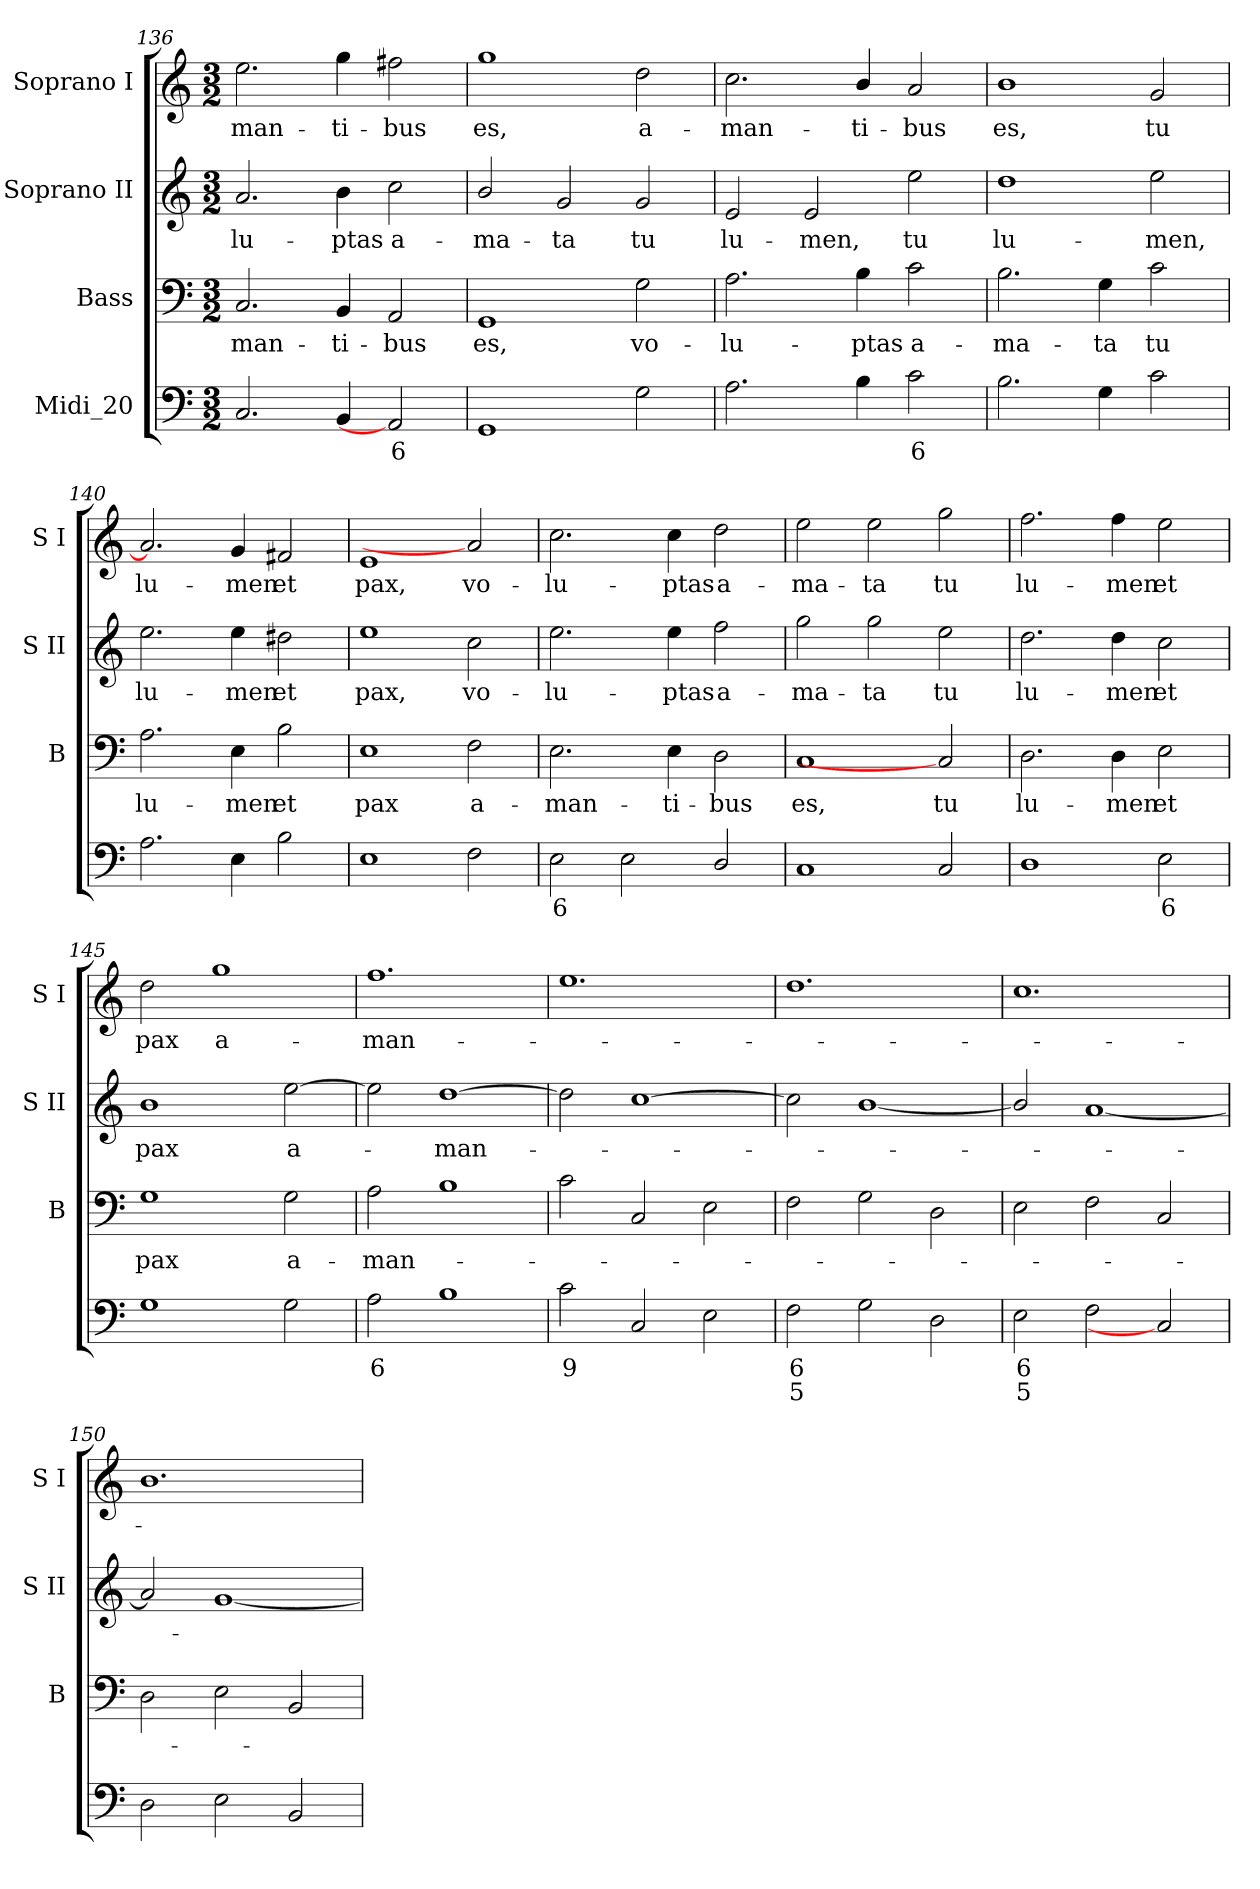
**kern	**text	**text	**kern	**text	**kern	**text	**kern	**text
*part4	*part4	*part4	*part3	*part3	*part2	*part2	*part1	*part1
*staff4	*staff4	*staff4	*staff3	*staff3	*staff2	*staff2	*staff1	*staff1
*I"Midi_20	*	*	*I"Bass	*	*I"Soprano II	*	*I"Soprano I	*
*	*	*	*I'B	*	*I'S II	*	*I'S I	*
!!LO:LB:g=z
*clefF4	*	*	*clefF4	*	*clefG2	*	*clefG2	*
*k[]	*	*	*k[]	*	*k[]	*	*k[]	*
*C:	*	*	*C:	*	*C:	*	*C:	*
*M3/2	*	*	*M3/2	*	*M3/2	*	*M3/2	*
=136	=136	=136	=136	=136	=136	=136	=136	=136
!	!	!	!	!LO:LY:b	!	!LO:LY:b	!	!LO:LY:b
2.C	.	.	2.C	-man-	2.a	-lu-	2.ee	-man-
!	!	!	!	!LO:LY:b	!	!LO:LY:b	!	!LO:LY:b
4BB	.	.	4BB	-ti-	4b	-ptas	4gg	-ti-
!	!LO:LY:b	!	!	!LO:LY:b	!	!LO:LY:b	!	!LO:LY:b
2AA]	6	.	2AA	-bus	2cc	a-	2ff#X	-bus
=137	=137	=137	=137	=137	=137	=137	=137	=137
!	!	!	!	!LO:LY:b	!	!LO:LY:b	!	!LO:LY:b
1GG	.	.	1GG	es,	2b/	-ma-	1gg	es,
!	!	!	!	!	!	!LO:LY:b	!	!
.	.	.	.	.	2g	-ta	.	.
!	!	!	!	!LO:LY:b	!	!LO:LY:b	!	!LO:LY:b
2G	.	.	2G	vo-	2g	tu	2dd	a-
=138	=138	=138	=138	=138	=138	=138	=138	=138
!	!	!	!	!LO:LY:b	!	!LO:LY:b	!	!LO:LY:b
2.A	.	.	2.A	-lu-	2e	lu-	2.cc	-man-
!	!	!	!	!	!	!LO:LY:b	!	!
.	.	.	.	.	2e	-men,	.	.
!	!	!	!	!LO:LY:b	!	!	!	!LO:LY:b
4B	.	.	4B	-ptas	.	.	4b/	-ti-
!	!LO:LY:b	!	!	!LO:LY:b	!	!LO:LY:b	!	!LO:LY:b
2c	6	.	2c	a-	2ee	tu	2a	-bus
=139	=139	=139	=139	=139	=139	=139	=139	=139
!	!	!	!	!LO:LY:b	!	!LO:LY:b	!	!LO:LY:b
2.B	.	.	2.B	-ma-	1dd	lu-	1b	es,
!	!	!	!	!LO:LY:b	!	!	!	!
4G	.	.	4G	-ta	.	.	.	.
!	!	!	!	!LO:LY:b	!	!LO:LY:b	!	!LO:LY:b
2c	.	.	2c	tu	2ee	-men,	2g	tu
=140	=140	=140	=140	=140	=140	=140	=140	=140
!	!	!	!	!LO:LY:b	!	!LO:LY:b	!	!LO:LY:b
2.A	.	.	2.A	lu-	2.ee	lu-	2.a]	lu-
!	!	!	!	!LO:LY:b	!	!LO:LY:b	!	!LO:LY:b
4E	.	.	4E	-men	4ee	-men	4g	-men
!	!	!	!	!LO:LY:b	!	!LO:LY:b	!	!LO:LY:b
2B	.	.	2B	et	2dd#X	et	2f#X	et
=141	=141	=141	=141	=141	=141	=141	=141	=141
!	!	!	!	!LO:LY:b	!	!LO:LY:b	!	!LO:LY:b
1E	.	.	1E	pax	1ee	pax,	1e	pax,
!	!	!	!	!LO:LY:b	!	!LO:LY:b	!	!LO:LY:b
2F	.	.	2F	a-	2cc	vo-	2a]	vo-
=142	=142	=142	=142	=142	=142	=142	=142	=142
!	!LO:LY:b	!	!	!LO:LY:b	!	!LO:LY:b	!	!LO:LY:b
2E	6	.	2.E	-man-	2.ee	-lu-	2.cc	-lu-
2E	.	.	.	.	.	.	.	.
!	!	!	!	!LO:LY:b	!	!LO:LY:b	!	!LO:LY:b
.	.	.	4E	-ti-	4ee	-ptas	4cc	-ptas
!	!	!	!	!LO:LY:b	!	!LO:LY:b	!	!LO:LY:b
2D/	.	.	2D	-bus	2ff	a-	2dd	a-
=143	=143	=143	=143	=143	=143	=143	=143	=143
!	!	!	!	!LO:LY:b	!	!LO:LY:b	!	!LO:LY:b
1C	.	.	1C	es,	2gg	-ma-	2ee	-ma-
!	!	!	!	!	!	!LO:LY:b	!	!LO:LY:b
.	.	.	.	.	2gg	-ta	2ee	-ta
!	!	!	!	!LO:LY:b	!	!LO:LY:b	!	!LO:LY:b
2C	.	.	2C]	tu	2ee	tu	2gg	tu
=144	=144	=144	=144	=144	=144	=144	=144	=144
!	!	!	!	!LO:LY:b	!	!LO:LY:b	!	!LO:LY:b
1D	.	.	2.D	lu-	2.dd	lu-	2.ff	lu-
!	!	!	!	!LO:LY:b	!	!LO:LY:b	!	!LO:LY:b
.	.	.	4D	-men	4dd	-men	4ff	-men
!	!LO:LY:b	!	!	!LO:LY:b	!	!LO:LY:b	!	!LO:LY:b
2E	6	.	2E	et	2cc	et	2ee	et
!!LO:LB:g=z
=145	=145	=145	=145	=145	=145	=145	=145	=145
!	!	!	!	!LO:LY:b	!	!LO:LY:b	!	!LO:LY:b
1G	.	.	1G	pax	1b	pax	2dd	pax
!	!	!	!	!	!	!	!	!LO:LY:b
.	.	.	.	.	.	.	1gg	a-
!	!	!	!	!LO:LY:b	!	!LO:LY:b	!	!
2G	.	.	2G	a-	[2ee	a-	.	.
=146	=146	=146	=146	=146	=146	=146	=146	=146
!	!LO:LY:b	!	!	!LO:LY:b	!	!	!	!LO:LY:b
2A	6	.	2A	-man-	2ee]	.	1.ff	-man-
!	!	!	!	!	!	!LO:LY:b	!	!
1B	.	.	1B	.	[1dd	man-	.	.
=147	=147	=147	=147	=147	=147	=147	=147	=147
!	!LO:LY:b	!	!	!	!	!	!	!
2c	9	.	2c	.	2dd]	.	1.ee	.
2C	.	.	2C	.	[1cc	.	.	.
2E	.	.	2E	.	.	.	.	.
=148	=148	=148	=148	=148	=148	=148	=148	=148
!	!LO:LY:b	!LO:LY:b	!	!	!	!	!	!
2F	6	5	2F	.	2cc]	.	1.dd	.
2G	.	.	2G	.	[1b/	.	.	.
2D	.	.	2D	.	.	.	.	.
=149	=149	=149	=149	=149	=149	=149	=149	=149
!	!LO:LY:b	!LO:LY:b	!	!	!	!	!	!
2E	6	5	2E	.	2b/]	.	1.cc	.
2F	.	.	2F	.	[1a	.	.	.
2C]	.	.	2C	.	.	.	.	.
=150	=150	=150	=150	=150	=150	=150	=150	=150
2D	.	.	2D	.	2a]	.	1.b	.
2E	.	.	2E	.	[1g	.	.	.
2BB	.	.	2BB	.	.	.	.	.
=	=	=	=	=	=	=	=	=
*-	*-	*-	*-	*-	*-	*-	*-	*-
